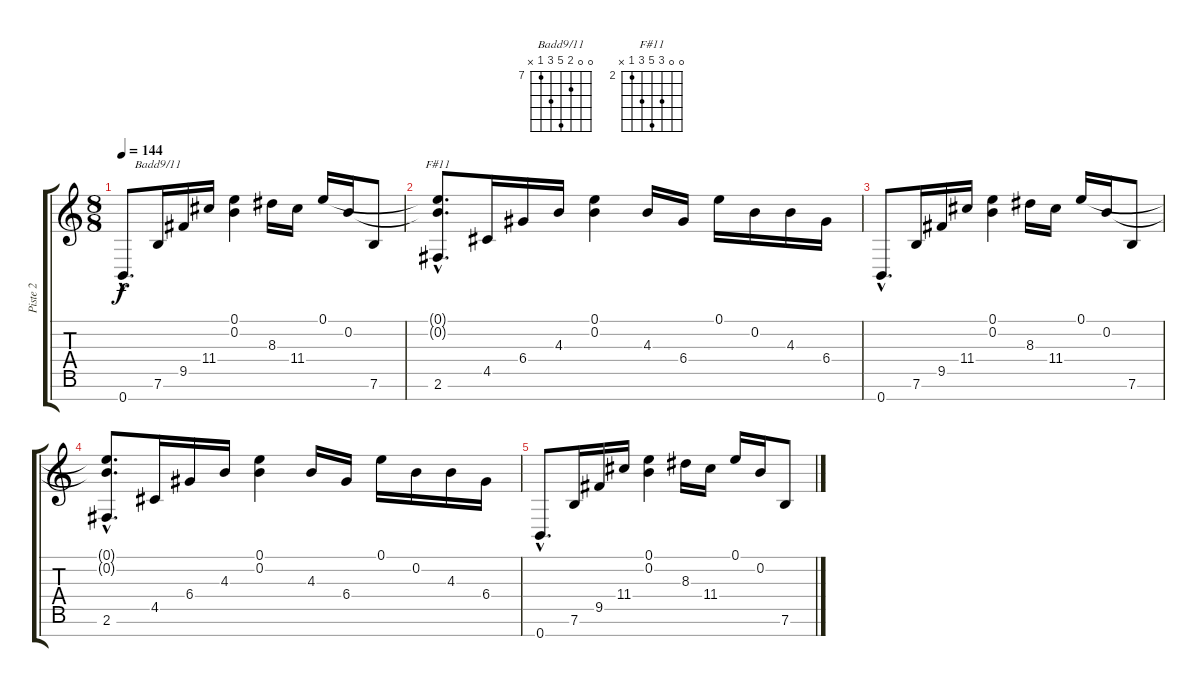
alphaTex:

\track ("Piste 2" "Piste 2") {instrument electricguitarjazz}
\staff {score tabs}
\tuning (E4 B3 G3 D3 A2 E2 B1) {hide}
\chord ("Badd9/11" 0 0 8 11 9 7 x) {firstfret 7}
\chord ("F#11" 0 0 4 6 4 2 x) {firstfret 2}
\ts (8 8)
\tempo 144
\clef g2
\ks c
0.7{hac}.8{d dy f} 7.6.16{ch "Badd9/11"} 9.5.16 11.4.16 (0.1 0.2).4 8.3.16 11.4.16 0.1.16 0.2.16 7.6.8 |
(0.1{hac t} 0.2{hac t} 2.6{hac}).8{d ch "F#11"} 4.5.16 6.4.16 4.3.16 (0.1 0.2).4 4.3.16 6.4.16 0.1.16 0.2.16 4.3.16 6.4.16 |
0.7{hac}.8{d} 7.6.16 9.5.16 11.4.16 (0.1 0.2).4 8.3.16 11.4.16 0.1.16 0.2.16 7.6.8 |
(0.1{hac t} 0.2{hac t} 2.6{hac}).8{d} 4.5.16 6.4.16 4.3.16 (0.1 0.2).4 4.3.16 6.4.16 0.1.16 0.2.16 4.3.16 6.4.16 |
0.7{hac}.8{d} 7.6.16 9.5.16 11.4.16 (0.1 0.2).4 8.3.16 11.4.16 0.1.16 0.2.16 7.6.8
